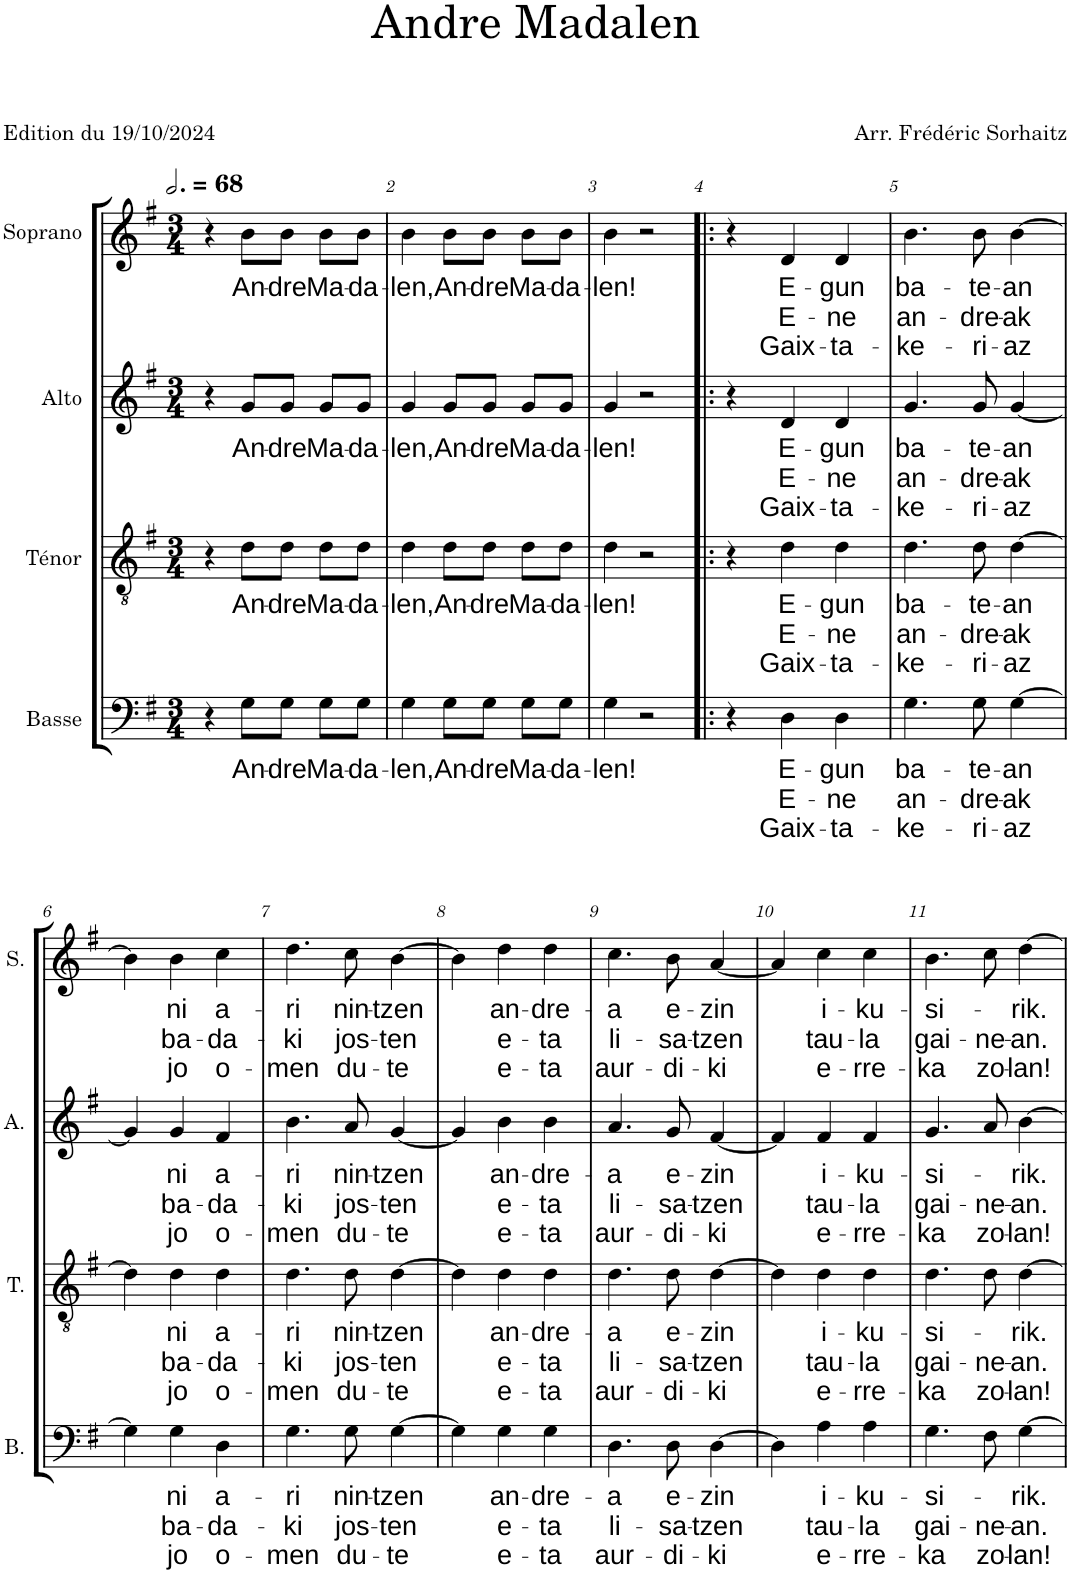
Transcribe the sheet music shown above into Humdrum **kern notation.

**kern	**text	**text	**text	**kern	**text	**text	**text	**kern	**text	**text	**text	**kern	**text	**text	**text
*part4	*part4	*part4	*part4	*part3	*part3	*part3	*part3	*part2	*part2	*part2	*part2	*part1	*part1	*part1	*part1
*staff4	*staff4	*staff4	*staff4	*staff3	*staff3	*staff3	*staff3	*staff2	*staff2	*staff2	*staff2	*staff1	*staff1	*staff1	*staff1
*I"Basse	*	*	*	*I"Ténor	*	*	*	*I"Alto	*	*	*	*I"Soprano	*	*	*
*I'B.	*	*	*	*I'T.	*	*	*	*I'A.	*	*	*	*I'S.	*	*	*
*clefF4	*	*	*	*clefGv2	*	*	*	*clefG2	*	*	*	*clefG2	*	*	*
*k[f#]	*	*	*	*k[f#]	*	*	*	*k[f#]	*	*	*	*k[f#]	*	*	*
*M3/4	*	*	*	*M3/4	*	*	*	*M3/4	*	*	*	*M3/4	*	*	*
*MM204	*	*	*	*MM204	*	*	*	*MM204	*	*	*	*MM204	*	*	*
=1	=1	=1	=1	=1	=1	=1	=1	=1	=1	=1	=1	=1	=1	=1	=1
4r	.	.	.	4r	.	.	.	4r	.	.	.	4r	.	.	.
!	!LO:LY:b	!	!	!	!LO:LY:b	!	!	!	!LO:LY:b	!	!	!	!LO:LY:b	!	!
8G\L	An-	.	.	8d\L	An-	.	.	8g/L	An-	.	.	8b\L	An-	.	.
!	!LO:LY:b	!	!	!	!LO:LY:b	!	!	!	!LO:LY:b	!	!	!	!LO:LY:b	!	!
8G\J	-dre	.	.	8d\J	-dre	.	.	8g/J	-dre	.	.	8b\J	-dre	.	.
!	!LO:LY:b	!	!	!	!LO:LY:b	!	!	!	!LO:LY:b	!	!	!	!LO:LY:b	!	!
8G\L	Ma-	.	.	8d\L	Ma-	.	.	8g/L	Ma-	.	.	8b\L	Ma-	.	.
!	!LO:LY:b	!	!	!	!LO:LY:b	!	!	!	!LO:LY:b	!	!	!	!LO:LY:b	!	!
8G\J	-da-	.	.	8d\J	-da-	.	.	8g/J	-da-	.	.	8b\J	-da-	.	.
=2	=2	=2	=2	=2	=2	=2	=2	=2	=2	=2	=2	=2	=2	=2	=2
!	!LO:LY:b	!	!	!	!LO:LY:b	!	!	!	!LO:LY:b	!	!	!	!LO:LY:b	!	!
4G\	-len,	.	.	4d\	-len,	.	.	4g/	-len,	.	.	4b\	-len,	.	.
!	!LO:LY:b	!	!	!	!LO:LY:b	!	!	!	!LO:LY:b	!	!	!	!LO:LY:b	!	!
8G\L	An-	.	.	8d\L	An-	.	.	8g/L	An-	.	.	8b\L	An-	.	.
!	!LO:LY:b	!	!	!	!LO:LY:b	!	!	!	!LO:LY:b	!	!	!	!LO:LY:b	!	!
8G\J	-dre	.	.	8d\J	-dre	.	.	8g/J	-dre	.	.	8b\J	-dre	.	.
!	!LO:LY:b	!	!	!	!LO:LY:b	!	!	!	!LO:LY:b	!	!	!	!LO:LY:b	!	!
8G\L	Ma-	.	.	8d\L	Ma-	.	.	8g/L	Ma-	.	.	8b\L	Ma-	.	.
!	!LO:LY:b	!	!	!	!LO:LY:b	!	!	!	!LO:LY:b	!	!	!	!LO:LY:b	!	!
8G\J	-da-	.	.	8d\J	-da-	.	.	8g/J	-da-	.	.	8b\J	-da-	.	.
=3	=3	=3	=3	=3	=3	=3	=3	=3	=3	=3	=3	=3	=3	=3	=3
!	!LO:LY:b	!	!	!	!LO:LY:b	!	!	!	!LO:LY:b	!	!	!	!LO:LY:b	!	!
4G\	-len!	.	.	4d\	-len!	.	.	4g/	-len!	.	.	4b\	-len!	.	.
2r	.	.	.	2r	.	.	.	2r	.	.	.	2r	.	.	.
=4!|:	=4!|:	=4!|:	=4!|:	=4!|:	=4!|:	=4!|:	=4!|:	=4!|:	=4!|:	=4!|:	=4!|:	=4!|:	=4!|:	=4!|:	=4!|:
4r	.	.	.	4r	.	.	.	4r	.	.	.	4r	.	.	.
!	!LO:LY:b	!LO:LY:b	!LO:LY:b	!	!LO:LY:b	!LO:LY:b	!LO:LY:b	!	!LO:LY:b	!LO:LY:b	!LO:LY:b	!	!LO:LY:b	!LO:LY:b	!LO:LY:b
4D\	E-	E-	Gaix-	4d\	E-	E-	Gaix-	4d/	E-	E-	Gaix-	4d/	E-	E-	Gaix-
!	!LO:LY:b	!LO:LY:b	!LO:LY:b	!	!LO:LY:b	!LO:LY:b	!LO:LY:b	!	!LO:LY:b	!LO:LY:b	!LO:LY:b	!	!LO:LY:b	!LO:LY:b	!LO:LY:b
4D\	-gun	-ne	-ta-	4d\	-gun	-ne	-ta-	4d/	-gun	-ne	-ta-	4d/	-gun	-ne	-ta-
=5	=5	=5	=5	=5	=5	=5	=5	=5	=5	=5	=5	=5	=5	=5	=5
!	!LO:LY:b	!LO:LY:b	!LO:LY:b	!	!LO:LY:b	!LO:LY:b	!LO:LY:b	!	!LO:LY:b	!LO:LY:b	!LO:LY:b	!	!LO:LY:b	!LO:LY:b	!LO:LY:b
4.G\	ba-	an-	-ke-	4.d\	ba-	an-	-ke-	4.g/	ba-	an-	-ke-	4.b\	ba-	an-	-ke-
!	!LO:LY:b	!LO:LY:b	!LO:LY:b	!	!LO:LY:b	!LO:LY:b	!LO:LY:b	!	!LO:LY:b	!LO:LY:b	!LO:LY:b	!	!LO:LY:b	!LO:LY:b	!LO:LY:b
8G\	-te-	-dre-	-ri-	8d\	-te-	-dre-	-ri-	8g/	-te-	-dre-	-ri-	8b\	-te-	-dre-	-ri-
!	!LO:LY:b	!LO:LY:b	!LO:LY:b	!	!LO:LY:b	!LO:LY:b	!LO:LY:b	!	!LO:LY:b	!LO:LY:b	!LO:LY:b	!	!LO:LY:b	!LO:LY:b	!LO:LY:b
[4G\	-an	-ak	-az	[4d\	-an	-ak	-az	[4g/	-an	-ak	-az	[4b\	-an	-ak	-az
!!LO:LB:g=z
=6	=6	=6	=6	=6	=6	=6	=6	=6	=6	=6	=6	=6	=6	=6	=6
4G\]	.	.	.	4d\]	.	.	.	4g/]	.	.	.	4b\]	.	.	.
!	!LO:LY:b	!LO:LY:b	!LO:LY:b	!	!LO:LY:b	!LO:LY:b	!LO:LY:b	!	!LO:LY:b	!LO:LY:b	!LO:LY:b	!	!LO:LY:b	!LO:LY:b	!LO:LY:b
4G\	ni	ba-	jo	4d\	ni	ba-	jo	4g/	ni	ba-	jo	4b\	ni	ba-	jo
!	!LO:LY:b	!LO:LY:b	!LO:LY:b	!	!LO:LY:b	!LO:LY:b	!LO:LY:b	!	!LO:LY:b	!LO:LY:b	!LO:LY:b	!	!LO:LY:b	!LO:LY:b	!LO:LY:b
4D\	a-	-da-	o-	4d\	a-	-da-	o-	4f#/	a-	-da-	o-	4cc\	a-	-da-	o-
=7	=7	=7	=7	=7	=7	=7	=7	=7	=7	=7	=7	=7	=7	=7	=7
!	!LO:LY:b	!LO:LY:b	!LO:LY:b	!	!LO:LY:b	!LO:LY:b	!LO:LY:b	!	!LO:LY:b	!LO:LY:b	!LO:LY:b	!	!LO:LY:b	!LO:LY:b	!LO:LY:b
4.G\	-ri	-ki	-men	4.d\	-ri	-ki	-men	4.b\	-ri	-ki	-men	4.dd\	-ri	-ki	-men
!	!LO:LY:b	!LO:LY:b	!LO:LY:b	!	!LO:LY:b	!LO:LY:b	!LO:LY:b	!	!LO:LY:b	!LO:LY:b	!LO:LY:b	!	!LO:LY:b	!LO:LY:b	!LO:LY:b
8G\	nin-	jos-	du-	8d\	nin-	jos-	du-	8a/	nin-	jos-	du-	8cc\	nin-	jos-	du-
!	!LO:LY:b	!LO:LY:b	!LO:LY:b	!	!LO:LY:b	!LO:LY:b	!LO:LY:b	!	!LO:LY:b	!LO:LY:b	!LO:LY:b	!	!LO:LY:b	!LO:LY:b	!LO:LY:b
[4G\	-tzen	-ten	-te	[4d\	-tzen	-ten	-te	[4g/	-tzen	-ten	-te	[4b\	-tzen	-ten	-te
=8	=8	=8	=8	=8	=8	=8	=8	=8	=8	=8	=8	=8	=8	=8	=8
4G\]	.	.	.	4d\]	.	.	.	4g/]	.	.	.	4b\]	.	.	.
!	!LO:LY:b	!LO:LY:b	!LO:LY:b	!	!LO:LY:b	!LO:LY:b	!LO:LY:b	!	!LO:LY:b	!LO:LY:b	!LO:LY:b	!	!LO:LY:b	!LO:LY:b	!LO:LY:b
4G\	an-	e-	e-	4d\	an-	e-	e-	4b\	an-	e-	e-	4dd\	an-	e-	e-
!	!LO:LY:b	!LO:LY:b	!LO:LY:b	!	!LO:LY:b	!LO:LY:b	!LO:LY:b	!	!LO:LY:b	!LO:LY:b	!LO:LY:b	!	!LO:LY:b	!LO:LY:b	!LO:LY:b
4G\	-dre-	-ta	-ta	4d\	-dre-	-ta	-ta	4b\	-dre-	-ta	-ta	4dd\	-dre-	-ta	-ta
=9	=9	=9	=9	=9	=9	=9	=9	=9	=9	=9	=9	=9	=9	=9	=9
!	!LO:LY:b	!LO:LY:b	!LO:LY:b	!	!LO:LY:b	!LO:LY:b	!LO:LY:b	!	!LO:LY:b	!LO:LY:b	!LO:LY:b	!	!LO:LY:b	!LO:LY:b	!LO:LY:b
4.D\	-a	li-	aur-	4.d\	-a	li-	aur-	4.a/	-a	li-	aur-	4.cc\	-a	li-	aur-
!	!LO:LY:b	!LO:LY:b	!LO:LY:b	!	!LO:LY:b	!LO:LY:b	!LO:LY:b	!	!LO:LY:b	!LO:LY:b	!LO:LY:b	!	!LO:LY:b	!LO:LY:b	!LO:LY:b
8D\	e-	-sa-	-di-	8d\	e-	-sa-	-di-	8g/	e-	-sa-	-di-	8b\	e-	-sa-	-di-
!	!LO:LY:b	!LO:LY:b	!LO:LY:b	!	!LO:LY:b	!LO:LY:b	!LO:LY:b	!	!LO:LY:b	!LO:LY:b	!LO:LY:b	!	!LO:LY:b	!LO:LY:b	!LO:LY:b
[4D\	-zin	-tzen	-ki	[4d\	-zin	-tzen	-ki	[4f#/	-zin	-tzen	-ki	[4a/	-zin	-tzen	-ki
=10	=10	=10	=10	=10	=10	=10	=10	=10	=10	=10	=10	=10	=10	=10	=10
4D\]	.	.	.	4d\]	.	.	.	4f#/]	.	.	.	4a/]	.	.	.
!	!LO:LY:b	!LO:LY:b	!LO:LY:b	!	!LO:LY:b	!LO:LY:b	!LO:LY:b	!	!LO:LY:b	!LO:LY:b	!LO:LY:b	!	!LO:LY:b	!LO:LY:b	!LO:LY:b
4A\	i-	tau-	e-	4d\	i-	tau-	e-	4f#/	i-	tau-	e-	4cc\	i-	tau-	e-
!	!LO:LY:b	!LO:LY:b	!LO:LY:b	!	!LO:LY:b	!LO:LY:b	!LO:LY:b	!	!LO:LY:b	!LO:LY:b	!LO:LY:b	!	!LO:LY:b	!LO:LY:b	!LO:LY:b
4A\	-ku-	-la	-rre-	4d\	-ku-	-la	-rre-	4f#/	-ku-	-la	-rre-	4cc\	-ku-	-la	-rre-
=11	=11	=11	=11	=11	=11	=11	=11	=11	=11	=11	=11	=11	=11	=11	=11
!	!LO:LY:b	!LO:LY:b	!LO:LY:b	!	!LO:LY:b	!LO:LY:b	!LO:LY:b	!	!LO:LY:b	!LO:LY:b	!LO:LY:b	!	!LO:LY:b	!LO:LY:b	!LO:LY:b
4.G\	-si-	gai-	-ka	4.d\	-si-	gai-	-ka	4.g/	-si-	gai-	-ka	4.b\	-si-	gai-	-ka
!	!	!LO:LY:b	!LO:LY:b	!	!	!LO:LY:b	!LO:LY:b	!	!	!LO:LY:b	!LO:LY:b	!	!	!LO:LY:b	!LO:LY:b
8F#\	.	-ne-	zo-	8d\	.	-ne-	zo-	8a/	.	-ne-	zo-	8cc\	.	-ne-	zo-
!	!LO:LY:b	!LO:LY:b	!LO:LY:b	!	!LO:LY:b	!LO:LY:b	!LO:LY:b	!	!LO:LY:b	!LO:LY:b	!LO:LY:b	!	!LO:LY:b	!LO:LY:b	!LO:LY:b
[4G\	-rik.	-an.	-lan!	[4d\	-rik.	-an.	-lan!	[4b\	-rik.	-an.	-lan!	[4dd\	-rik.	-an.	-lan!
=	=	=	=	=	=	=	=	=	=	=	=	=	=	=	=
*-	*-	*-	*-	*-	*-	*-	*-	*-	*-	*-	*-	*-	*-	*-	*-
